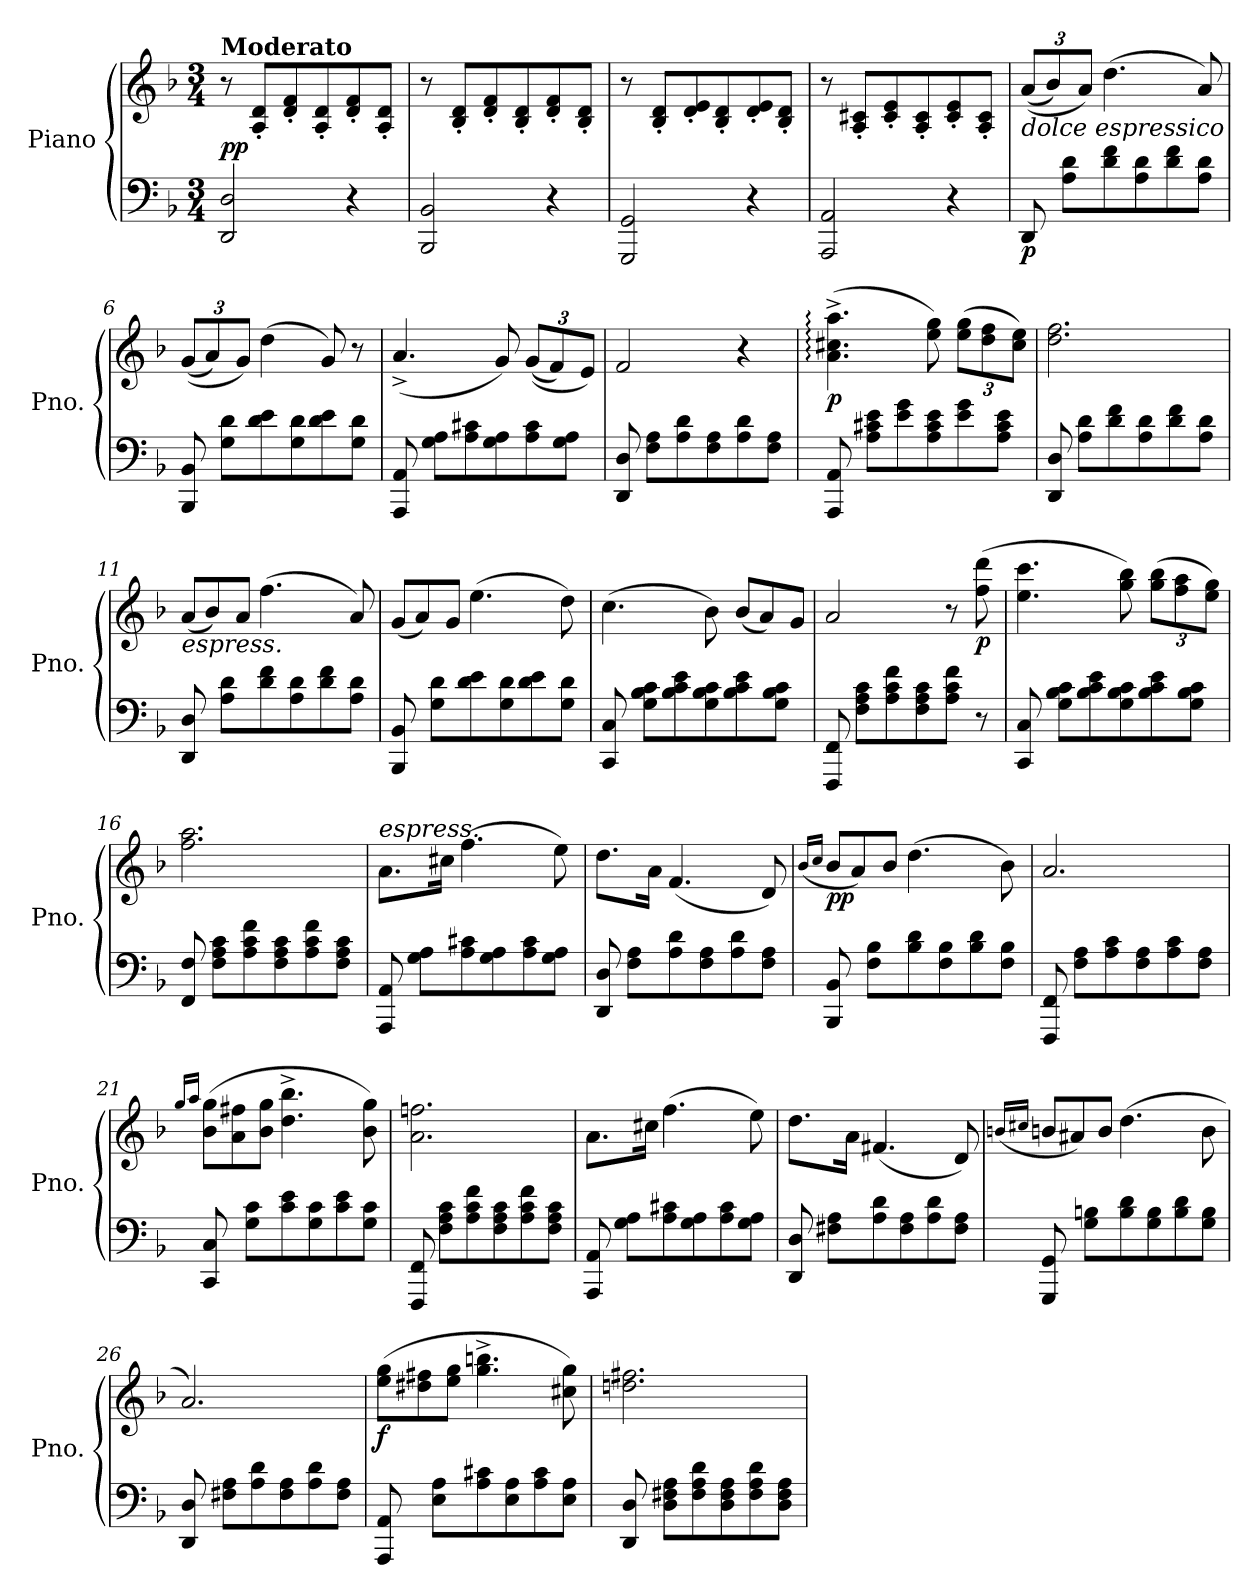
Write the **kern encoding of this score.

**kern	**kern	**dynam
*part1	*part1	*part1
*staff2	*staff1	*staff1/2
*I"Piano	*	*
*I'Pno.	*	*
*clefF4	*clefG2	*
*k[b-]	*k[b-]	*
*M3/4	*M3/4	*
=1	=1	=1
!	!LO:TX:a:B:t=Moderato	!
!	!	!LO:DY:b
2DD/ 2D/	8r	pp
.	8A/' 8d/'L	.
.	8d/' 8f/'	.
.	8A/' 8d/'	.
4r	8d/' 8f/'	.
.	8A/' 8d/'J	.
=2	=2	=2
2BBB-/ 2BB-/	8r	.
.	8B-/' 8d/'L	.
.	8d/' 8f/'	.
.	8B-/' 8d/'	.
4r	8d/' 8f/'	.
.	8B-/' 8d/'J	.
=3	=3	=3
2GGG/ 2GG/	8r	.
.	8B-/' 8d/'L	.
.	8d/' 8e/'	.
.	8B-/' 8d/'	.
4r	8d/' 8e/'	.
.	8B-/' 8d/'J	.
=4	=4	=4
2AAA/ 2AA/	8r	.
.	8A/' 8c#X/'L	.
.	8c#/' 8e/'	.
.	8A/' 8c#/'	.
4r	8c#/' 8e/'	.
.	8A/' 8c#/'J	.
!!LO:LB:g=z
=5	=5	=5
*	*Xbrackettup	*
!	!LO:TX:b:i:t=dolce espressico	!
!	!	!LO:DY:b=2
8DD/	(<(>12a/L	p
.	12b-/)	.
8A\ 8d\L	.	.
.	12a/J)	.
8d\ 8f\	(>4.dd\	.
8A\ 8d\	.	.
8d\ 8f\	.	.
8A\ 8d\J	8a/)	.
=6	=6	=6
8BBB-/ 8BB-/	(<(>12g/L	.
.	12a/)	.
8G\ 8d\L	.	.
.	12g/J)	.
8d\ 8e\	(>4dd\	.
8G\ 8d\	.	.
8d\ 8e\	8g/)	.
8G\ 8d\J	8r	.
=7	=7	=7
8AAA/ 8AA/	(<4.a^/	.
8G\ 8A\L	.	.
8A\ 8c#X\	.	.
8G\ 8A\	8g/)	.
8A\ 8c#\	(<(>12g/L	.
.	12f/)	.
8G\ 8A\J	.	.
.	12e/J)	.
=8	=8	=8
8DD/ 8D/	2f/	.
8F\ 8A\L	.	.
8A\ 8d\	.	.
8F\ 8A\	.	.
8A\ 8d\	4r	.
8F\ 8A\J	.	.
!!LO:LB:g=z
=9	=9	=9
!	!	!LO:DY:b
8AAA/ 8AA/	(>4.a\:^ 4.cc#X\:^ 4.aa\:^	p
8A\ 8c#X\ 8e\L	.	.
8e\ 8g\	.	.
8A\ 8c#\ 8e\	8ee\ 8gg\)	.
8e\ 8g\	(>12ee\ 12gg\L	.
.	12dd\ 12ff\	.
8A\ 8c#\ 8e\J	.	.
.	12cc#\ 12ee\J)	.
=10	=10	=10
8DD/ 8D/	2.dd\ 2.ff\	.
8A\ 8d\L	.	.
8d\ 8f\	.	.
8A\ 8d\	.	.
8d\ 8f\	.	.
8A\ 8d\J	.	.
=11	=11	=11
*	*Xtuplet	*
!	!LO:TX:b:i:t=espress.	!
8DD/ 8D/	(<12a/L	.
.	12b-/)	.
8A\ 8d\L	.	.
.	12a/J	.
8d\ 8f\	(>4.ff\	.
8A\ 8d\	.	.
8d\ 8f\	.	.
8A\ 8d\J	8a/)	.
=12	=12	=12
8BBB-/ 8BB-/	(<12g/L	.
.	12a/)	.
8G\ 8d\L	.	.
.	12g/J	.
8d\ 8e\	(>4.ee\	.
8G\ 8d\	.	.
8d\ 8e\	.	.
8G\ 8d\J	8dd\)	.
!!LO:LB:g=z
=13	=13	=13
8CC/ 8C/	(>4.cc\	.
8G\ 8B-\ 8c\L	.	.
8B-\ 8c\ 8e\	.	.
8G\ 8B-\ 8c\	8b-\)	.
8B-\ 8c\ 8e\	(<12b-/L	.
.	12a/)	.
8G\ 8B-\ 8c\J	.	.
.	12g/J	.
=14	=14	=14
8FFF/ 8FF/	2a/	.
8F\ 8A\ 8c\L	.	.
8A\ 8c\ 8f\	.	.
8F\ 8A\ 8c\	.	.
8A\ 8c\ 8f\J	8r	.
!	!	!LO:DY:b
8r	(>8ff\ 8ddd\	p
=15	=15	=15
8CC/ 8C/	4.ee\ 4.ccc\	.
8G\ 8B-\ 8c\L	.	.
8B-\ 8c\ 8e\	.	.
8G\ 8B-\ 8c\	8gg\ 8bb-\)	.
*	*tuplet	*
8B-\ 8c\ 8e\	(>12gg\ 12bb-\L	.
.	12ff\ 12aa\	.
8G\ 8B-\ 8c\J	.	.
.	12ee\ 12gg\J)	.
=16	=16	=16
8FF/ 8F/	2.ff\ 2.aa\	.
8F\ 8A\ 8c\L	.	.
8A\ 8c\ 8f\	.	.
8F\ 8A\ 8c\	.	.
8A\ 8c\ 8f\	.	.
8F\ 8A\ 8c\J	.	.
!!LO:LB:g=z
=17	=17	=17
!	!LO:TX:a:i:t=espress.	!
8AAA/ 8AA/	8.a\L	.
8G\ 8A\L	.	.
.	16cc#X\Jk	.
8A\ 8c#X\	(>4.ff\	.
8G\ 8A\	.	.
8A\ 8c#\	.	.
8G\ 8A\J	8ee\)	.
=18	=18	=18
8DD/ 8D/	8.dd\L	.
8F\ 8A\L	.	.
.	16a\Jk	.
8A\ 8d\	(<4.f/	.
8F\ 8A\	.	.
8A\ 8d\	.	.
8F\ 8A\J	8d/)	.
=19	=19	=19
.	(<16qb-/LL	.
.	16qcc/JJ	.
*	*Xtuplet	*
!	!	!LO:DY:b
8BBB-/ 8BB-/	12b-/L	pp
.	12a/)	.
8F\ 8B-\L	.	.
.	12b-/J	.
8B-\ 8d\	(>4.dd\	.
8F\ 8B-\	.	.
8B-\ 8d\	.	.
8F\ 8B-\J	8b-\)	.
=20	=20	=20
8FFF/ 8FF/	2.a/	.
8F\ 8A\L	.	.
8A\ 8c\	.	.
8F\ 8A\	.	.
8A\ 8c\	.	.
8F\ 8A\J	.	.
=21	=21	=21
.	(<16qgg/LL	.
.	16qaa/JJ	.
8CC/ 8C/	(>12b-\ 12gg\L	.
.	12a\ 12ff#X\	.
8G\ 8c\L)	.	.
.	12b-\ 12gg\J	.
8c\ 8e\	4.dd\^ 4.bb-\^	.
8G\ 8c\	.	.
8c\ 8e\	.	.
8G\ 8c\J	8b-\ 8gg\)	.
!!LO:PB:g=z
=22	=22	=22
8FFF/ 8FF/	2.a\ 2.ffn\	.
8F\ 8A\ 8c\L	.	.
8A\ 8c\ 8f\	.	.
8F\ 8A\ 8c\	.	.
8A\ 8c\ 8f\	.	.
8F\ 8A\ 8c\J	.	.
=23	=23	=23
8AAA/ 8AA/	8.a\L	.
8G\ 8A\L	.	.
.	16cc#X\Jk	.
8A\ 8c#X\	(>4.ff\	.
8G\ 8A\	.	.
8A\ 8c#\	.	.
8G\ 8A\J	8ee\)	.
=24	=24	=24
8DD/ 8D/	8.dd\L	.
8F#X\ 8A\L	.	.
.	16a\Jk	.
8A\ 8d\	(<4.f#X/	.
8F#\ 8A\	.	.
8A\ 8d\	.	.
8F#\ 8A\J	8d/)	.
=25	=25	=25
.	(<16qbn/LL	.
.	16qcc#X/JJ	.
8GGG/ 8GG/	12b/L	.
.	12a#X/)	.
8G\ 8Bn\L	.	.
.	12b/J	.
8B\ 8d\	(>4.dd\	.
8G\ 8B\	.	.
8B\ 8d\	.	.
8G\ 8B\J	8b\	.
=26	=26	=26
8DD/ 8D/	2.a/)	.
8F#X\ 8A\L	.	.
8A\ 8d\	.	.
8F#\ 8A\	.	.
8A\ 8d\	.	.
8F#\ 8A\J	.	.
!!LO:LB:g=z
=27	=27	=27
!	!	!LO:DY:b
8AAA/ 8AA/	(>12ee\ 12gg\L	f
.	12dd#X\ 12ff#X\	.
8E\ 8A\L	.	.
.	12ee\ 12gg\J	.
8A\ 8c#X\	4.gg\^ 4.bbn\^	.
8E\ 8A\	.	.
8A\ 8c#\	.	.
8E\ 8A\J	8cc#X\ 8gg\)	.
=28	=28	=28
8DD/ 8D/	2.ddn\ 2.ff#X\	.
8D\ 8F#X\ 8A\L	.	.
8F#\ 8A\ 8d\	.	.
8D\ 8F#\ 8A\	.	.
8F#\ 8A\ 8d\	.	.
8D\ 8F#\ 8A\J	.	.
=	=	=
*-	*-	*-
